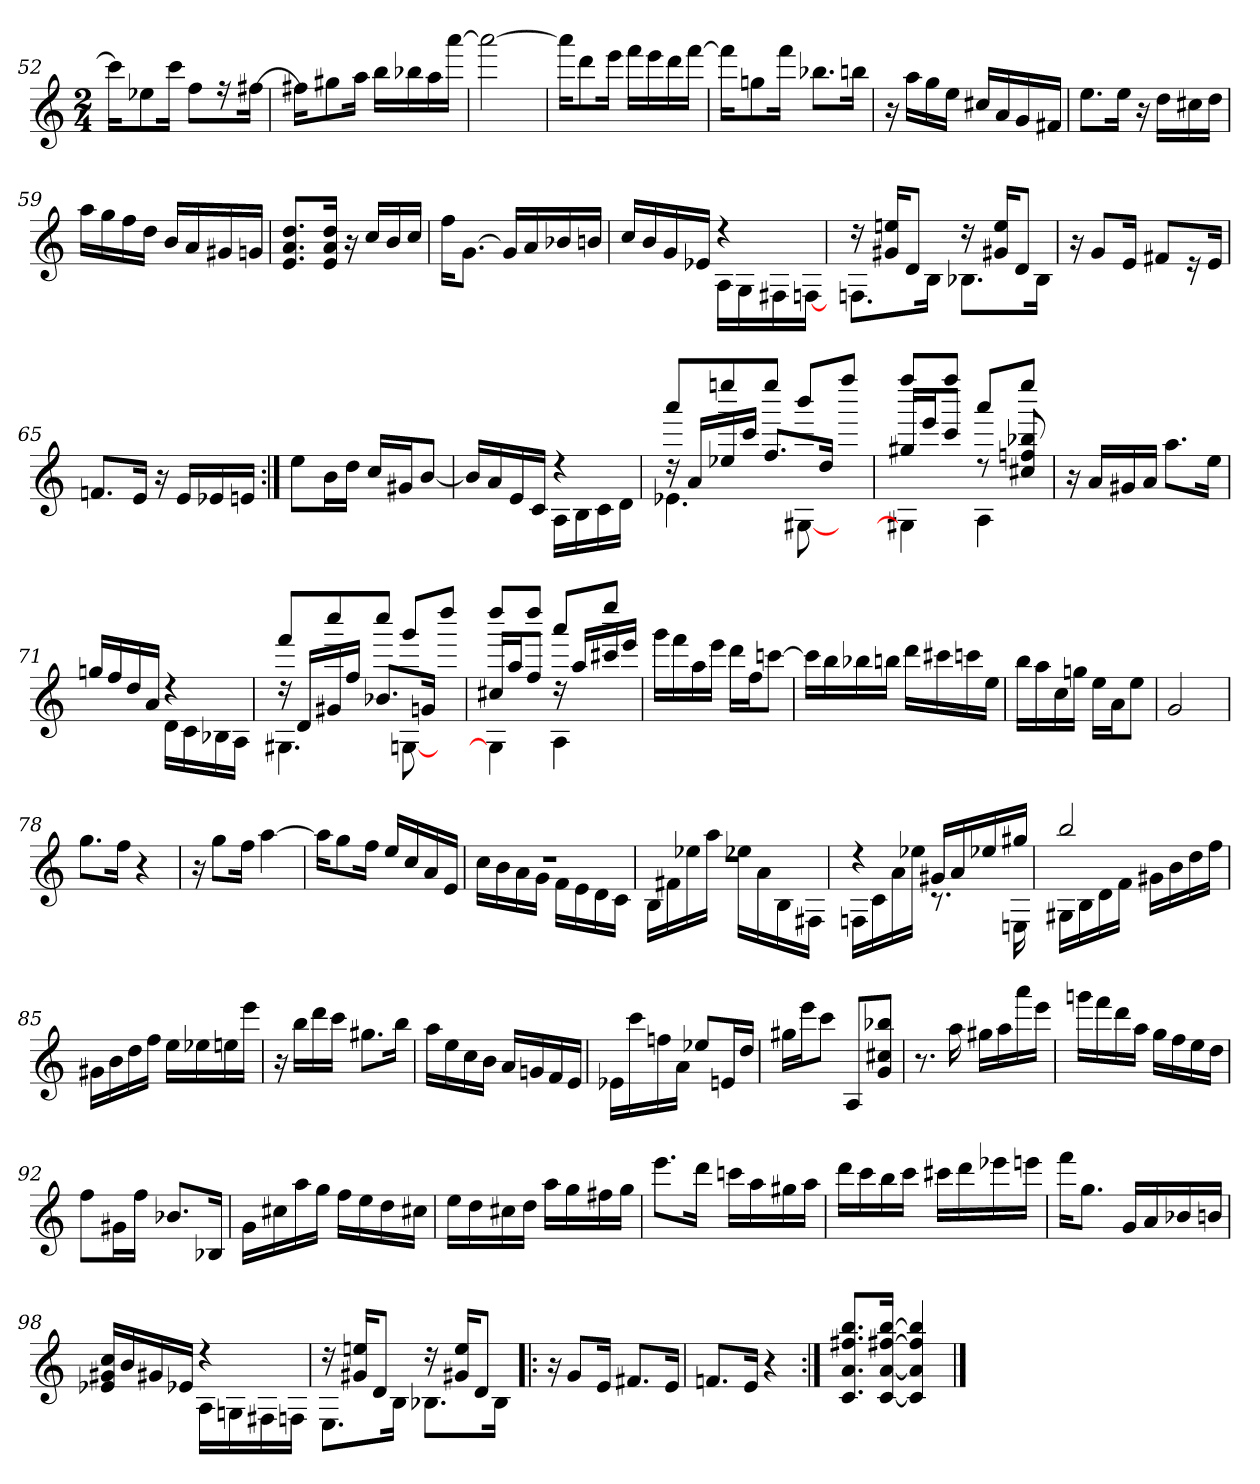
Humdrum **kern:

**kern
*part1
*staff1
*clefG2
*k[]
*a:
*M2/4
=52
16ccc\KL]
8ee-X\
16ccc\Jk
8ff\L
16r
[16ff#X\Jk
=53
16ff#X\KL]
8gg#X\
16aa\Jk
16bb\LL
16bb-X\
16aa\
[16aaa\JJ
=54
2aaa\_
=55
16aaa\KL]
8ddd\
16eee\Jk
16fff\LL
16eee\
16ddd\
[16fff\JJ
!!LO:PB:g=z
=56
16fff\KL]
8ggn\
16fff\Jk
8.bb-X\L
16bbn\Jk
=57
16r
16aa\LL
16gg\
16ee\JJ
16cc#X/LL
16a/
16g/
16f#X/JJ
=58
8.ee\L
16ee\Jk
16r
16dd\LL
16cc#X\
16dd\JJ
=59
16aa\LL
16gg\
16ff\
16dd\JJ
16b/LL
16a/
16g#X/
16gn/JJ
=60
8.e/ 8.a/ 8.dd/L
16e/ 16a/ 16dd/Jk
16r
16cc/LL
16b/
16cc/JJ
=61
16ff\KL
[8.g\J
16g/LL]
16a/
16b-X/
16bn/JJ
!!LO:LB:g=z
=62
*^
16cc/LL	4ryy
16b/	.
16g/	.
16e-X/JJ	.
4rdd	16A\LL
.	16G\
.	16F#X\
.	[<16Fn\JJ
=63	=63
16rdd	8.Fn\L
16g#X/ 16een/KL	.
8d/J	.
.	16B\Jk
16rdd	8.B-X\L
16g#X/ 16ee/KL	.
8d/J	.
.	16B-\Jk
*v	*v
=64
16r
8g/L
16e/Jk
8f#X/L
16r
16e/Jk
=65
8.fn/L
16e/Jk
16r
16e/LL
16e-X/
16en/JJ
=66:|!
8ee\L
16b\L
16dd\JJ
16cc/LL
16g#X/J
[8b/J
!!LO:LB:g=z
=67
*^
16b/LL]	4ryy
16a/	.
16e/	.
16c/JJ	.
4rdd	16A\LL
.	16B\
.	16c\
.	16d\JJ
=68	=68
*	*^
16rdd	4.e-X\	8aaa!/L
16a/LL	.	.
16ee-X/	.	8eeeen!/
16ccc/JJ	.	.
8.ff/L	.	8eeee!/J
.	[<8G#X\	8bbb!/L
16dd/Jk	.	.
8ryy	8ryy	8ffff!J
=69	=69	=69
16gg#X/LL	4G#X\]	8ffff!/L
16eee/J	.	.
8ccc/J	.	8ffff!/J
8rdd	4A\	8aaa!/L
8cc#X/ 8ffn/ 8bb-X/	.	8eeee!/J
*v	*v	*v
=70
16r
16a/LL
16g#X/
16a/JJ
8.aa\L
16ee\Jk
=71
*^
16ggn/LL	4ryy
16ff/	.
16dd/	.
16a/JJ	.
4rdd	16d\LL
.	16c\
.	16B-X\
.	16A\JJ
!!LO:LB:g=z	!!
=72	=72
*	*^
16rdd	4.G#X\	8fff!/L
16d/LL	.	.
16g#X/	.	8cccc!/
16ff/JJ	.	.
8.b-X/L	.	8cccc!/J
.	[<8Gn\	8ggg!/L
16gn/Jk	.	.
8ryy	8ryy	8dddd!J
=73	=73	=73
16cc#X/LL	4G\]	8dddd!/L
16aa/J	.	.
8ff/J	.	8dddd!/J
16rdd	4A\	8aaa!/L
16aa/LL	.	.
16ccc#X/	.	8eeee!/J
16eee/JJ	.	.
*v	*v	*v
=74
16ggg\LL
16fff\
16aa\
16eee\JJ
16ddd\LL
16ff\J
[8cccn\J
=75
16ccc\LL]
16bb\
16bb-X\
16bbn\JJ
16ddd\LL
16ccc#X\
16cccn\
16ee\JJ
=76
16bb\LL
16aa\
16cc\
16ggn\JJ
16ee\LL
16a\J
8ee\J
!!LO:LB:g=z
=77
2g/
=78
8.gg\L
16ff\Jk
4r
=79
16r
8gg\L
16ff\Jk
[4aa\
=80
16aa\KL]
8gg\
16ff\Jk
16ee/LL
16cc/
16a/
16e/JJ
=81
*^
2rdd	16cc\LL
.	16b\
.	16a\
.	16g\JJ
.	16f\LL
.	16e\
.	16d\
.	16c\JJ
=82	=82
2rdd	16B\LL
.	16f#X\
.	16ee-X\
.	16aa\JJ
.	16ee-X\LL
.	16a\
.	16B\
.	16F#X\JJ
!!LO:LB:g=z	!!
=83	=83
4rdd	16Fn\LL
.	16c\
.	16a\
.	16ee-X\JJ
16g#X/LL	8.rc
16a/	.
16ee-X/	.
16gg#X/JJ	16En\
=84	=84
2bb/	16G#X\LL
.	16B\
.	16d\
.	16f\JJ
.	16g#X\LL
.	16b\
.	16dd\
.	16ff\JJ
*v	*v
=85
16g#X\LL
16b\
16dd\
16ff\JJ
16ee\LL
16ee-X\
16een\
16eee\JJ
=86
16r
16bb\LL
16ddd\
16ccc\JJ
8.gg#X\L
16bb\Jk
=87
16aa\LL
16ee\
16cc\
16b\JJ
16a/LL
16gn/
16f/
16e/JJ
!!LO:LB:g=z
=88
16e-X\LL
16ccc\
16ffn\
16a\JJ
8ee-X/L
16en/L
16dd/JJ
=89
16gg#X\LL
16eee\J
8ccc\J
8A/L
8g/ 8cc#X/ 8bb-X/J
=90
8.r
16aa\
16gg#X\LL
16aa\
16aaa\
16eee\JJ
=91
16gggn\LL
16fff\
16ddd\
16aa\JJ
16gg\LL
16ff\
16ee\
16dd\JJ
=92
8ff\L
16g#X\L
16ff\JJ
8.b-X/L
16B-X/Jk
!!LO:LB:g=z
=93
16g\LL
16cc#X\
16aa\
16gg\JJ
16ff\LL
16ee\
16dd\
16cc#X\JJ
=94
16ee\LL
16dd\
16cc#X\
16dd\JJ
16aa\LL
16gg\
16ff#X\
16gg\JJ
=95
8.eee\L
16ddd\Jk
16cccn\LL
16aa\
16gg#X\
16aa\JJ
=96
16ddd\LL
16ccc\
16bb\
16ccc\JJ
16ccc#X\LL
16ddd\
16eee-X\
16eeen\JJ
=97
16fff\KL
8.gg\J
16g/LL
16a/
16b-X/
16bn/JJ
!!LO:LB:g=z
=98
*^
16e-X/ 16g#X/ 16cc/LL	4ryy
16b/	.
16g#X/	.
16e-X/JJ	.
4rdd	16A\LL
.	16Gn\
.	16F#X\
.	16Fn\JJ
=99	=99
16rdd	8.E\L
16g#X/ 16een/KL	.
8d/J	.
.	16B\Jk
16rdd	8.B-X\L
16g#X/ 16ee/KL	.
8d/J	.
.	16B-\Jk
*v	*v
=100!|:
16r
8g/L
16e/Jk
8.f#X/L
16e/Jk
=101
8.fn/L
16e/Jk
4r
=102:|!
8.c/ 8.a/ 8.ff#X/ 8.bb/L
[16c/ [16a/ [16ff#X/ [16bb/Jk
4c/] 4a/] 4ff#/] 4bb/]
==
*-
